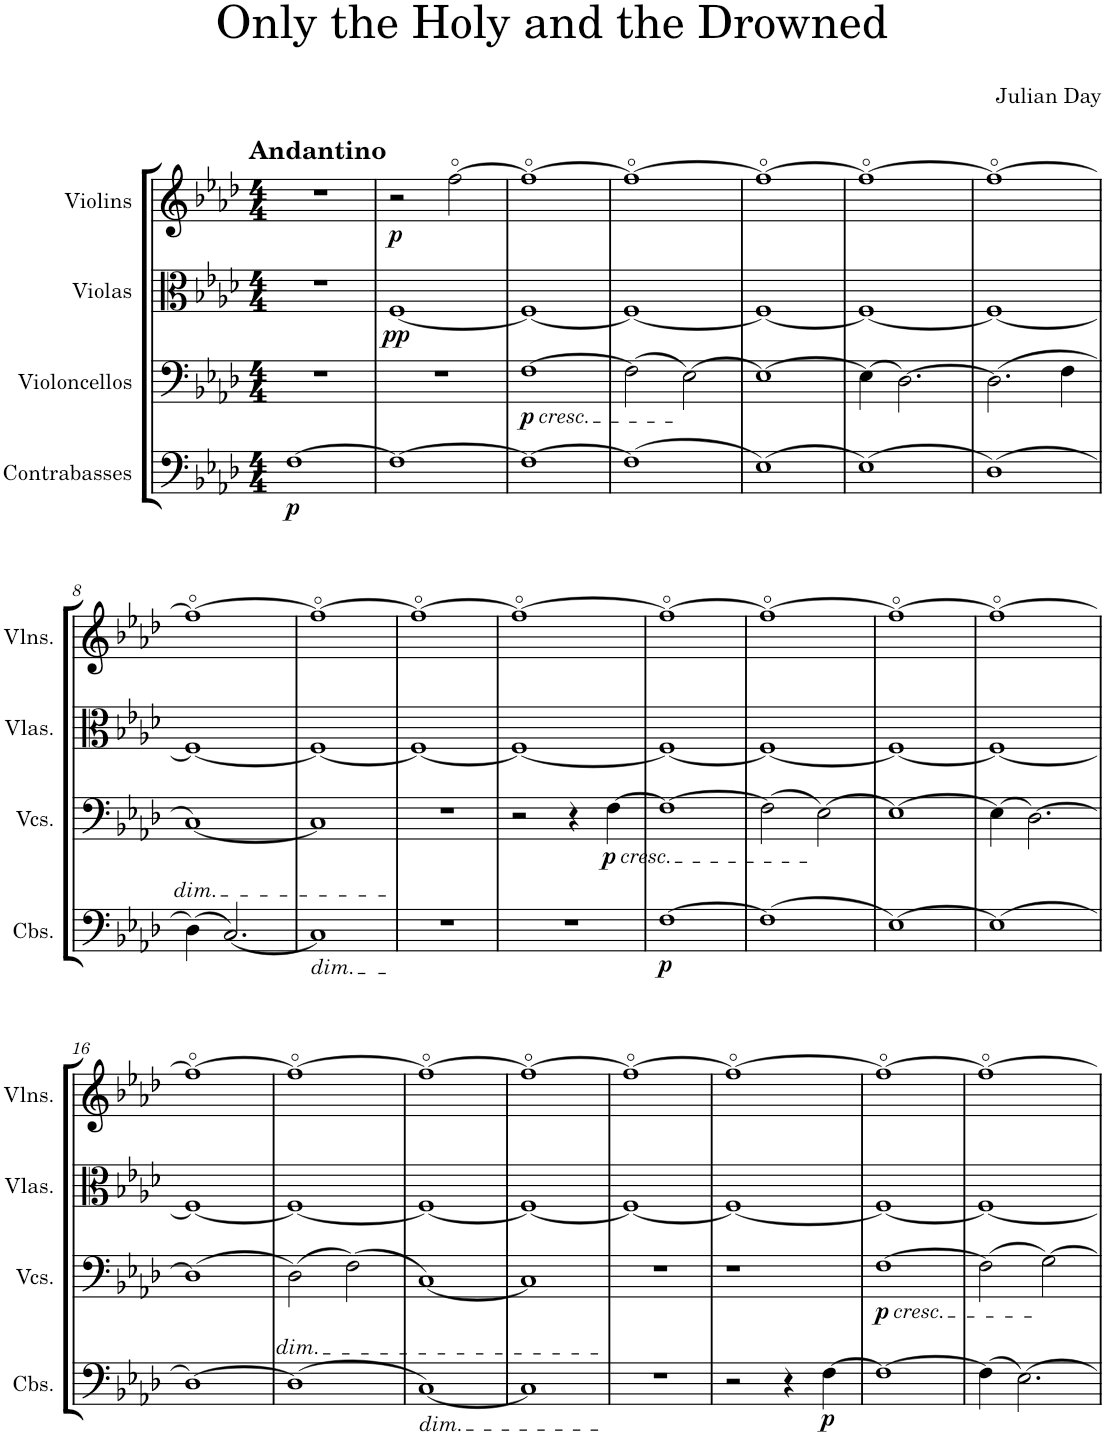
**kern	**dynam	**kern	**dynam	**kern	**dynam	**kern	**dynam
*part4	*part4	*part3	*part3	*part2	*part2	*part1	*part1
*staff4	*staff4	*staff3	*staff3	*staff2	*staff2	*staff1	*staff1
*I"Contrabasses	*	*I"Violoncellos	*	*I"Violas	*	*I"Violins	*
*I'Cbs.	*	*I'Vcs.	*	*I'Vlas.	*	*I'Vlns.	*
*clefF4	*	*clefF4	*	*clefC3	*	*clefG2	*
*Trd7c12	*	*	*	*	*	*	*
*k[b-e-a-d-]	*	*k[b-e-a-d-]	*	*k[b-e-a-d-]	*	*k[b-e-a-d-]	*
*M4/4	*	*M4/4	*	*M4/4	*	*M4/4	*
=1	=1	=1	=1	=1	=1	=1	=1
!	!	!	!	!	!	!LO:TX:a:B:t=Andantino	!
!	!LO:DY:b	!	!	!	!	!	!
[1F	p	1r	.	1r	.	1r	.
=2	=2	=2	=2	=2	=2	=2	=2
!	!	!	!	!	!LO:DY:b	!	!LO:DY:b
1F_	.	1r	.	[1F	pp	2r	p
.	.	.	.	.	.	[2ff\	.
=3	=3	=3	=3	=3	=3	=3	=3
!	!	!LO:TX:b:i:t=cresc.	!	!	!	!	!
!	!	!	!LO:DY:b	!	!	!	!
1F_	.	[1F	p	1F_	.	1ff_	.
=4	=4	=4	=4	=4	=4	=4	=4
(1F]	.	(2F\]	.	1F_	.	1ff_	.
.	.	[2E-\)	.	.	.	.	.
=5	=5	=5	=5	=5	=5	=5	=5
(1E-)	.	1E-_	.	1F_	.	1ff_	.
=6	=6	=6	=6	=6	=6	=6	=6
(1E-)	.	(4E-\]	.	1F_	.	1ff_	.
.	.	[2.D-\)	.	.	.	.	.
=7	=7	=7	=7	=7	=7	=7	=7
(1D-)	.	(2.D-\]	.	1F_	.	1ff_	.
.	.	4F\	.	.	.	.	.
!!LO:LB:g=z
=8	=8	=8	=8	=8	=8	=8	=8
!	!	!LO:TX:b:i:t=dim.	!	!	!	!	!
(4D-\)	.	[1C)	.	1F_	.	1ff_	.
[2.C/)	.	.	.	.	.	.	.
=9	=9	=9	=9	=9	=9	=9	=9
!LO:TX:b:i:t=dim.	!	!	!	!	!	!	!
1C]	.	1C]	.	1F_	.	1ff_	.
=10	=10	=10	=10	=10	=10	=10	=10
1r	.	1r	.	1F_	.	1ff_	.
=11	=11	=11	=11	=11	=11	=11	=11
1r	.	2r	.	1F_	.	1ff_	.
.	.	4r	.	.	.	.	.
!	!	!LO:TX:b:i:t=cresc.	!	!	!	!	!
!	!	!	!LO:DY:b	!	!	!	!
.	.	[4F\	p	.	.	.	.
=12	=12	=12	=12	=12	=12	=12	=12
!	!LO:DY:b	!	!	!	!	!	!
[1F	p	1F_	.	1F_	.	1ff_	.
=13	=13	=13	=13	=13	=13	=13	=13
(1F]	.	(2F\]	.	1F_	.	1ff_	.
.	.	[2E-\)	.	.	.	.	.
=14	=14	=14	=14	=14	=14	=14	=14
[1E-)	.	1E-_	.	1F_	.	1ff_	.
=15	=15	=15	=15	=15	=15	=15	=15
(1E-]	.	(4E-\]	.	1F_	.	1ff_	.
.	.	[2.D-\)	.	.	.	.	.
!!LO:LB:g=z
=16	=16	=16	=16	=16	=16	=16	=16
[1D-)	.	(1D-]	.	1F_	.	1ff_	.
=17	=17	=17	=17	=17	=17	=17	=17
!	!	!LO:TX:b:i:t=dim.	!	!	!	!	!
(1D-]	.	(2D-\)	.	1F_	.	1ff_	.
.	.	(2F\)	.	.	.	.	.
=18	=18	=18	=18	=18	=18	=18	=18
!LO:TX:b:i:t=dim.	!	!	!	!	!	!	!
[1C)	.	[1C)	.	1F_	.	1ff_	.
=19	=19	=19	=19	=19	=19	=19	=19
1C]	.	1C]	.	1F_	.	1ff_	.
=20	=20	=20	=20	=20	=20	=20	=20
1r	.	1r	.	1F_	.	1ff_	.
=21	=21	=21	=21	=21	=21	=21	=21
2r	.	1r	.	1F_	.	1ff_	.
4r	.	.	.	.	.	.	.
!	!LO:DY:b	!	!	!	!	!	!
[4F\	p	.	.	.	.	.	.
=22	=22	=22	=22	=22	=22	=22	=22
!	!	!LO:TX:b:i:t=cresc.	!	!	!	!	!
!	!	!	!LO:DY:b	!	!	!	!
1F_	.	[1F	p	1F_	.	1ff_	.
=23	=23	=23	=23	=23	=23	=23	=23
(4F\]	.	(2F\]	.	1F_	.	1ff_	.
[2.E-\)	.	.	.	.	.	.	.
.	.	[2G\)	.	.	.	.	.
=	=	=	=	=	=	=	=
*-	*-	*-	*-	*-	*-	*-	*-
